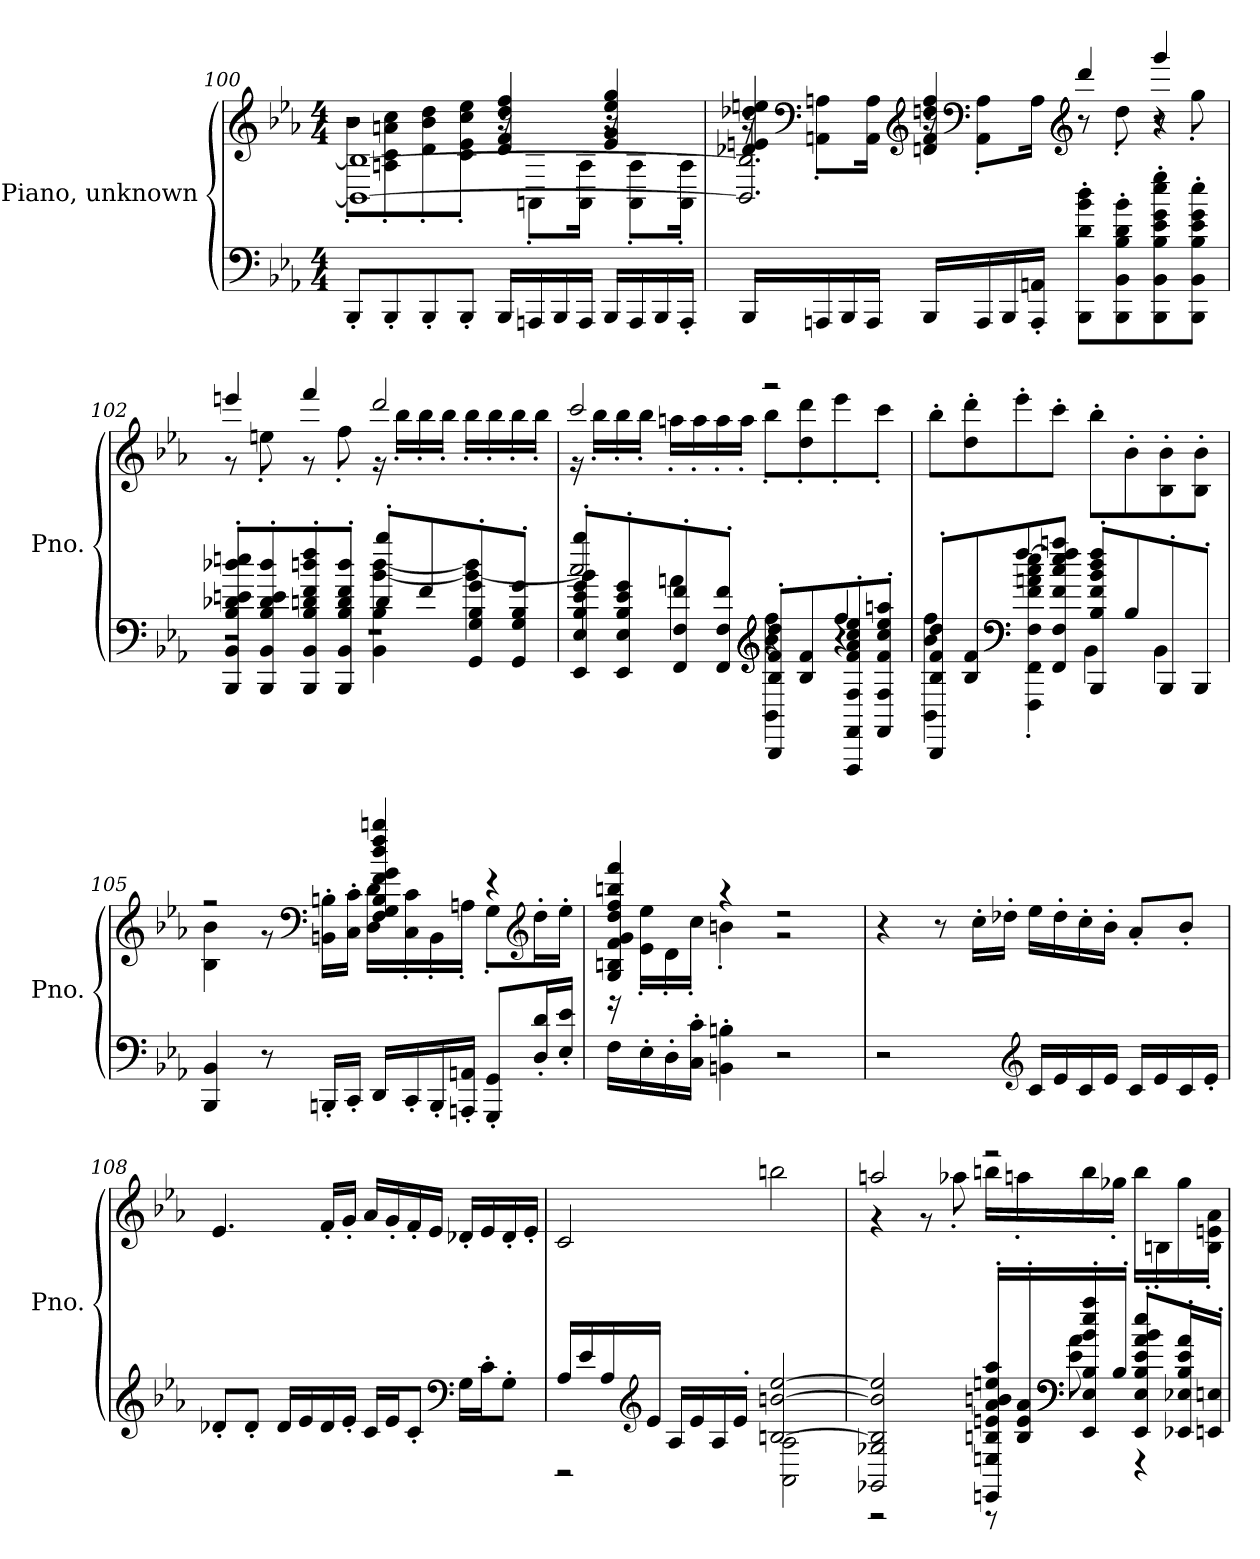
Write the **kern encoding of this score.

**kern	**kern
*part1	*part1
*staff2	*staff1
*I"Piano, unknown	*
*I'Pno.	*
*clefF4	*clefG2
*k[b-e-a-]	*k[b-e-a-]
*M4/4	*M4/4
=100	=100
*	*^
*	*	*^
8BBB-'/L	2r	8b-'\L	1BB-_ 1B-_
8BBB-'/	.	8An\' 8c\' 8an\' 8cc\'	.
8BBB-'/	.	8d\' 8b-\' 8dd\'	.
8BBB-'/J	.	8c\' 8e-\' 8cc\' 8ee-\'J	.
16BBB-/LL	4d/ 4f/ 4dd/ 4ff/	16r	.
16AAAn/	.	8AAn'\L	.
16BBB-/	.	.	.
16AAA/JJ	.	16AA\ 16A\Jk	.
16BBB-/LL	4e-/ 4g/ 4ee-/ 4gg/	16r	.
16AAA/	.	8AA\' 8A\'L	.
16BBB-/	.	.	.
16AAA'/JJ	.	16AA\' 16A\'Jk	.
!!LO:PB:g=z	!!	!!
=101	=101	=101	=101
16BBB-/LL	4d-X/ 4en/ 4dd-X/ 4een/	16r	2.BB-/] 2.B-/]
*	*clefF4	*	*
16AAAn/	.	8AAn\' 8An\'L	.
16BBB-/	.	.	.
16AAA/JJ	.	16AA\ 16A\Jk	.
*	*clefG2	*	*
16BBB-/LL	4dn/ 4f/ 4ddn/ 4ff/	16r	.
*	*clefF4	*	*
16AAA/	.	8AA\' 8A\'L	.
16BBB-/	.	.	.
16AAA/' 16AAn/'JJ	.	16A\Jk	.
*	*clefG2	*	*
8BBB-\' 8d\' 8b-\' 8dd\'L	4ddd/	8r	.
8BBB-\' 8BB-\' 8B-\' 8d\' 8b-\'	.	8dd'\	.
8BBB-\' 8BB-\' 8B-\' 8e-\' 8g\' 8ee-\' 8gg\'	4ggg/	8r	4r
8BBB-\' 8BB-\' 8B-\' 8e-\' 8g\' 8ee-\'J	.	8gg'\	.
*	*	*v	*v
=102	=102	=102
*^	*	*
*	*^	*	*
1r	2r	8BBB-/' 8BB-/' 8B-/' 8d-X/' 8en/' 8dd-X/' 8een/'L	4eeen/	8r
.	.	8BBB-/' 8BB-/' 8B-/' 8d-/' 8e/' 8dd-/'	.	8een'\
.	.	8BBB-/' 8BB-/' 8B-/' 8dn/' 8f/' 8ddn/' 8ff/'	4fff/	8r
.	.	8BBB-/' 8BB-/' 8B-/' 8d/' 8f/' 8dd/'J	.	8ff'\
.	4BB-\ 4B-\ [4b-\ [4dd\	8d/' 8bb-/'L	2ddd/	16r
.	.	.	.	16bb-'\LL
.	.	8f/	.	16bb-'\
.	.	.	.	16bb-'\JJ
.	4b-\_ 4dd\]	8GG/' 8G/' 8B-/' 8g/'	.	16bb-'\LL
.	.	.	.	16bb-'\
.	.	8GG/' 8G/' 8B-/' 8g/'J	.	16bb-'\
.	.	.	.	16bb-'\JJ
!!LO:LB:g=z	!!
=103	=103	=103	=103	=103
2cc/	4b-\]	8EE-/' 8E-/' 8B-/' 8e-/' 8g/' 8bb-/'L	2ccc/	16r
.	.	.	.	16bb-'\LL
.	.	8EE-/' 8E-/' 8B-/' 8e-/' 8g/'	.	16bb-'\
.	.	.	.	16bb-'\JJ
.	4an\	8FF/' 8F/' 8f/'	.	16aan'\LL
.	.	.	.	16aa'\
.	.	8FF/' 8F/' 8f/'J	.	16aa'\
.	.	.	.	16aa'\JJ
*clefG2	*	*	*	*
4r	4BB-\ 4b-\ 4ff\	8BBB-/' 8B-/' 8f/' 8dd/'L	2r	8bb-'\L
.	.	8B-/ 8f/	.	8dd\' 8ddd\'
4ff/	4r	8FFF/' 8FF/' 8F/' 8f/' 8a/' 8cc/' 8ee-/'	.	8eee-'\
.	.	8FF/' 8F/' 8f/' 8cc/' 8ee-/' 8aan/'J	.	8ccc'\J
*	*v	*v	*	*
*	*	*v	*v
=104	=104	=104
8BBB-/' 8B-/' 8f/' 8dd/'L	4BB-\ 4b-\ 4ff\	8bb-'\L
8B-/ 8f/	.	8dd\' 8ddd\'
*clefF4	*	*
[8ff/	4FFF\' 4FF\' 4F\' 4f\' 4an\' 4cc\' 4ee-\'	8eee-'\
8FF/ 8F/ 8f/ 8cc/ 8ee-/ 8ff/] 8aan/J	.	8ccc'\J
8BBB-/' 8B-/' 8f/' 8b-/' 8dd/' 8ff/'L	4BB-\	8bb-'\L
8B-/	.	8b-'\
8BBB-'/	4BB-\	8B-\' 8b-\'
8BBB-'/J	.	8B-\' 8b-\'J
*v	*v	*
!!LO:LB:g=z
=105	=105
*	*^
4BBB-/ 4BB-/	2r	4B-\ 4b-\
8r	.	8r
*	*clefF4	*
16BBBn'/LL	.	16BBn\' 16Bn\'LL
16CC'/JJ	.	16C\' 16c\'JJ
16DD/LL	4F/ 4G/ 4B/ 4f/ 4g/ 4dd/ 4ff/ 4bbn/	16D\ 16d\LL
16CC'/	.	16C\' 16c\'
16BBB'/	.	16BB'\
16AAAn/' 16AAn/'JJ	.	16An'\JJ
8GGG/' 8GG/'L	4r	8G'\L
*	*clefG2	*
16D/' 16d/'L	.	16dd'\L
16E-/' 16e-/'JJ	.	16ee-'\JJ
=106	=106	=106
16F\LL	4G/ 4Bn/ 4f/ 4g/ 4dd/ 4ff/ 4bbn/ 4fff/	16r
16E-'\	.	16e-\' 16ee-\'LL
16D'\	.	16d'\
16C\' 16c\'JJ	.	16cc'\JJ
4BBn\' 4Bn\'	4r	4bn'\
2r	2r	2r
*	*v	*v
=107	=107
2r	4r
.	8r
.	16cc'\LL
.	16dd-X'\JJ
*clefG2	*
16c/LL	16ee-\LL
16e-/	16dd-'\
16c/	16cc'\
16e-/JJ	16b-'\JJ
16c/LL	8a-'/L
16e-/	.
16c/	8b-'/J
16e-'/JJ	.
!!LO:LB:g=z
=108	=108
8d-X'/L	4.e-/
8d-'/J	.
16d-/LL	.
16e-/	.
16d-/	16f'/LL
16e-'/JJ	16g'/JJ
16c/LL	16a-/LL
16e-/J	16g'/
8c'/J	16f'/
.	16e-/JJ
*clefF4	*
16G\LL	16d-X'/LL
16c'\J	16e-/
8G'\J	16d-'/
.	16e-'/JJ
=109	=109
*^	*
16A-/LL	2r	2c/
16e-/	.	.
16A-/	.	.
*clefG2	*	*
16e-/JJ	.	.
16A-/LL	.	.
16e-/	.	.
16A-/	.	.
16e-'/JJ	.	.
[2Bn/ [2bn/ [2ee-/	2AA-\ 2A-\	2bbn\
!!LO:LB:g=z
=110	=110	=110
*	*	*^
2GG-X/ 2G-X/ 2B/] 2b/] 2ee-/]	2r	2aan/	4r
.	.	.	8r
.	.	.	8aa-X'\
16EEn/' 16En/' 16Bn/' 16en/' 16a-/' 16bn/' 16een/' 16aa-/'LL	8r	2r	16bbn\LL
16B/' 16e/' 16a-/'	.	.	16aan'\
*clefF4	*	*	*
16EE/' 16E/' 16B/' 16b/' 16ee/' 16aa-/'	8e\ 8a-\	.	16bb\
16B'/JJ	.	.	16gg-X'\JJ
8EE/' 8E/' 8B/' 8e/' 8a-/' 8b/' 8ee/'L	4r	.	16bb\LL
.	.	.	16Bn'\
16EE-X/' 16E-X/' 16B/' 16e/' 16a-/'L	.	.	16gg-\
16EEn/' 16En/'JJ	.	.	16B\' 16en\' 16a-\'JJ
*v	*v	*	*
*	*v	*v
=	=
*-	*-
